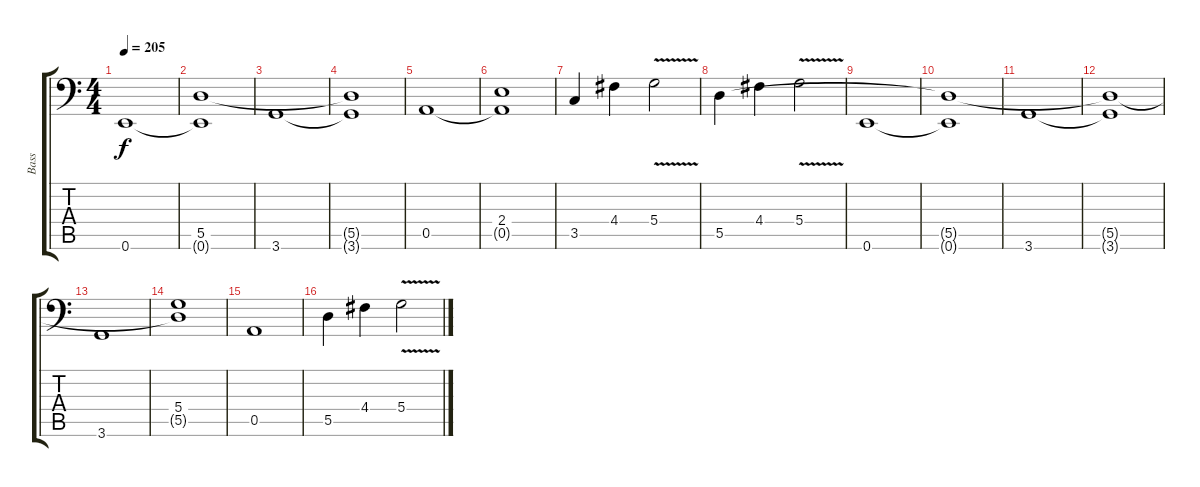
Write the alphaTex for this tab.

\track ("Bass" "Bass") {instrument electricbassfinger}
\staff {score tabs}
\tuning (E3 B2 G2 D2 A1 E1) {hide}
\ts (4 4)
\tempo 205
\clef f4
\ks c
0.6.1{dy f} |
(5.5{t} 0.6{t}).1 |
3.6.1 |
(5.5{t} 3.6{t}).1 |
0.5.1 |
(2.4 0.5{t}).1 |
3.5.4 4.4.4 5.4{v}.2 |
5.5.4 4.4.4 5.4{v}.2 |
0.6.1 |
(5.5{t} 0.6{t}).1 |
3.6.1 |
(5.5{t} 3.6{t}).1 |
3.6.1 |
(5.4 5.5{t}).1 |
0.5.1 |
5.5.4 4.4.4 5.4{v}.2
